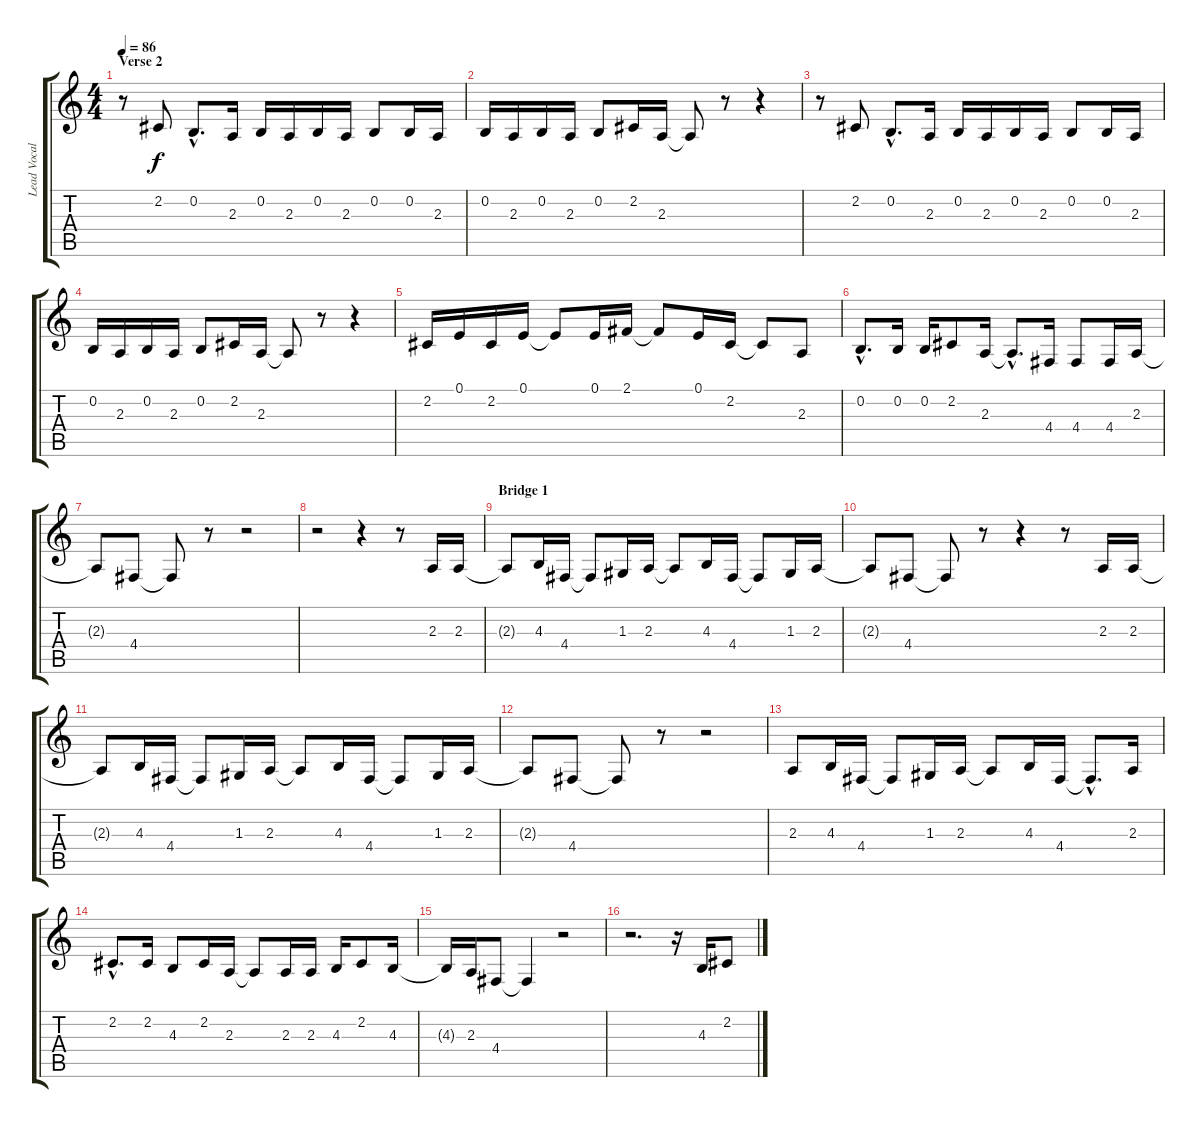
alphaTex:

\track ("Lead Vocals" "Lead Vocal") {instrument altosax}
\staff {score tabs}
\tuning (E4 B3 G3 D3 A2 E2) {hide}
\ts (4 4)
\section ("" "Verse 2")
\tempo 86
\clef g2
\ks c
r.8{dy f} 2.2.8 0.2{hac}.8{d} 2.3.16 0.2.16 2.3.16 0.2.16 2.3.16 0.2.8 0.2.16 2.3.16 |
0.2.16 2.3.16 0.2.16 2.3.16 0.2.8 2.2.16 2.3.16 2.3{t}.8 r.8 r.4 |
r.8 2.2.8 0.2{hac}.8{d} 2.3.16 0.2.16 2.3.16 0.2.16 2.3.16 0.2.8 0.2.16 2.3.16 |
0.2.16 2.3.16 0.2.16 2.3.16 0.2.8 2.2.16 2.3.16 2.3{t}.8 r.8 r.4 |
2.2.16 0.1.16 2.2.16 0.1.16 0.1{t}.8 0.1.16 2.1.16 2.1{t}.8 0.1.16 2.2.16 2.2{t}.8 2.3.8 |
0.2{hac}.8{d} 0.2.16 0.2.16 2.2.8 2.3.16 2.3{hac t}.8{d} 4.4.16 4.4.8 4.4.16 2.3.16 |
2.3{t}.8 4.4.8 4.4{t}.8 r.8 r.2 |
r.2 r.4 r.8 2.3.16 2.3.16 |
\section ("" "Bridge 1")
2.3{t}.8 4.3.16 4.4.16 4.4{t}.8 1.3.16 2.3.16 2.3{t}.8 4.3.16 4.4.16 4.4{t}.8 1.3.16 2.3.16 |
2.3{t}.8 4.4.8 4.4{t}.8 r.8 r.4 r.8 2.3.16 2.3.16 |
2.3{t}.8 4.3.16 4.4.16 4.4{t}.8 1.3.16 2.3.16 2.3{t}.8 4.3.16 4.4.16 4.4{t}.8 1.3.16 2.3.16 |
2.3{t}.8 4.4.8 4.4{t}.8 r.8 r.2 |
2.3.8 4.3.16 4.4.16 4.4{t}.8 1.3.16 2.3.16 2.3{t}.8 4.3.16 4.4.16 4.4{hac t}.8{d} 2.3.16 |
2.2{hac}.8{d} 2.2.16 4.3.8 2.2.16 2.3.16 2.3{t}.8 2.3.16 2.3.16 4.3.16 2.2.8 4.3.16 |
4.3{t}.16 2.3.16 4.4.8 4.4{t}.4 r.2 |
r.2{d} r.16 4.3.16 2.2.8
